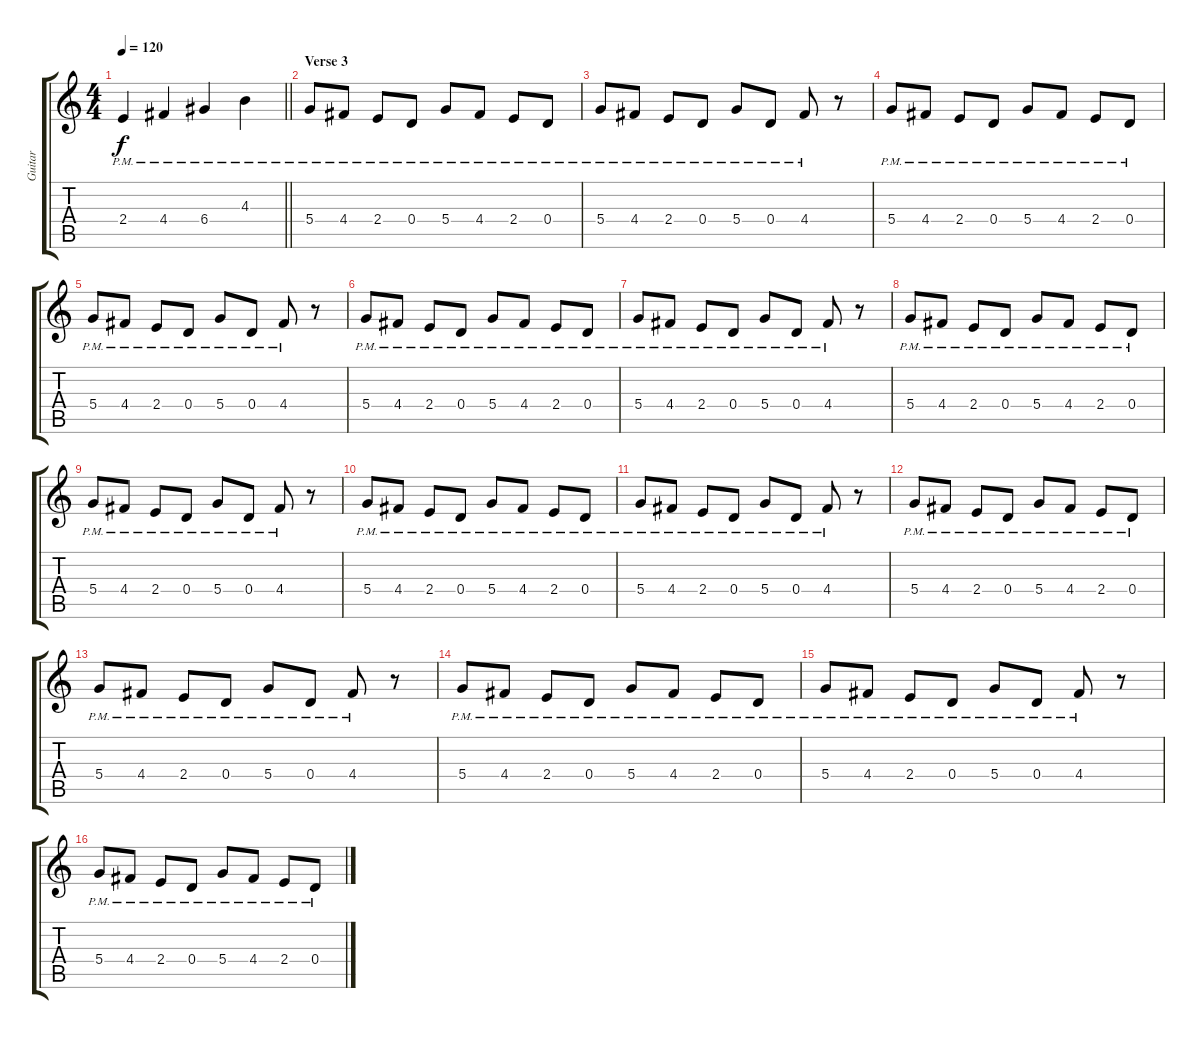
\track ("Guitar" "Guitar") {instrument acousticguitarsteel}
\staff {score tabs}
\tuning (E4 B3 G3 D3 A2 E2) {hide}
\ts (4 4)
\tempo 120
\clef g2
\barLineRight lightlight
\ks c
2.4{pm}.4{dy f} 4.4{pm}.4 6.4{pm}.4 4.3{pm}.4 |
\section ("" "Verse 3")
5.4{pm}.8 4.4{pm}.8 2.4{pm}.8 0.4{pm}.8 5.4{pm}.8 4.4{pm}.8 2.4{pm}.8 0.4{pm}.8 |
5.4{pm}.8 4.4{pm}.8 2.4{pm}.8 0.4{pm}.8 5.4{pm}.8 0.4{pm}.8 4.4{pm}.8 r.8 |
5.4{pm}.8 4.4{pm}.8 2.4{pm}.8 0.4{pm}.8 5.4{pm}.8 4.4{pm}.8 2.4{pm}.8 0.4{pm}.8 |
5.4{pm}.8 4.4{pm}.8 2.4{pm}.8 0.4{pm}.8 5.4{pm}.8 0.4{pm}.8 4.4{pm}.8 r.8 |
5.4{pm}.8 4.4{pm}.8 2.4{pm}.8 0.4{pm}.8 5.4{pm}.8 4.4{pm}.8 2.4{pm}.8 0.4{pm}.8 |
5.4{pm}.8 4.4{pm}.8 2.4{pm}.8 0.4{pm}.8 5.4{pm}.8 0.4{pm}.8 4.4{pm}.8 r.8 |
5.4{pm}.8 4.4{pm}.8 2.4{pm}.8 0.4{pm}.8 5.4{pm}.8 4.4{pm}.8 2.4{pm}.8 0.4{pm}.8 |
5.4{pm}.8 4.4{pm}.8 2.4{pm}.8 0.4{pm}.8 5.4{pm}.8 0.4{pm}.8 4.4{pm}.8 r.8 |
5.4{pm}.8 4.4{pm}.8 2.4{pm}.8 0.4{pm}.8 5.4{pm}.8 4.4{pm}.8 2.4{pm}.8 0.4{pm}.8 |
5.4{pm}.8 4.4{pm}.8 2.4{pm}.8 0.4{pm}.8 5.4{pm}.8 0.4{pm}.8 4.4{pm}.8 r.8 |
5.4{pm}.8 4.4{pm}.8 2.4{pm}.8 0.4{pm}.8 5.4{pm}.8 4.4{pm}.8 2.4{pm}.8 0.4{pm}.8 |
5.4{pm}.8 4.4{pm}.8 2.4{pm}.8 0.4{pm}.8 5.4{pm}.8 0.4{pm}.8 4.4{pm}.8 r.8 |
5.4{pm}.8 4.4{pm}.8 2.4{pm}.8 0.4{pm}.8 5.4{pm}.8 4.4{pm}.8 2.4{pm}.8 0.4{pm}.8 |
5.4{pm}.8 4.4{pm}.8 2.4{pm}.8 0.4{pm}.8 5.4{pm}.8 0.4{pm}.8 4.4{pm}.8 r.8 |
5.4{pm}.8 4.4{pm}.8 2.4{pm}.8 0.4{pm}.8 5.4{pm}.8 4.4{pm}.8 2.4{pm}.8 0.4{pm}.8
